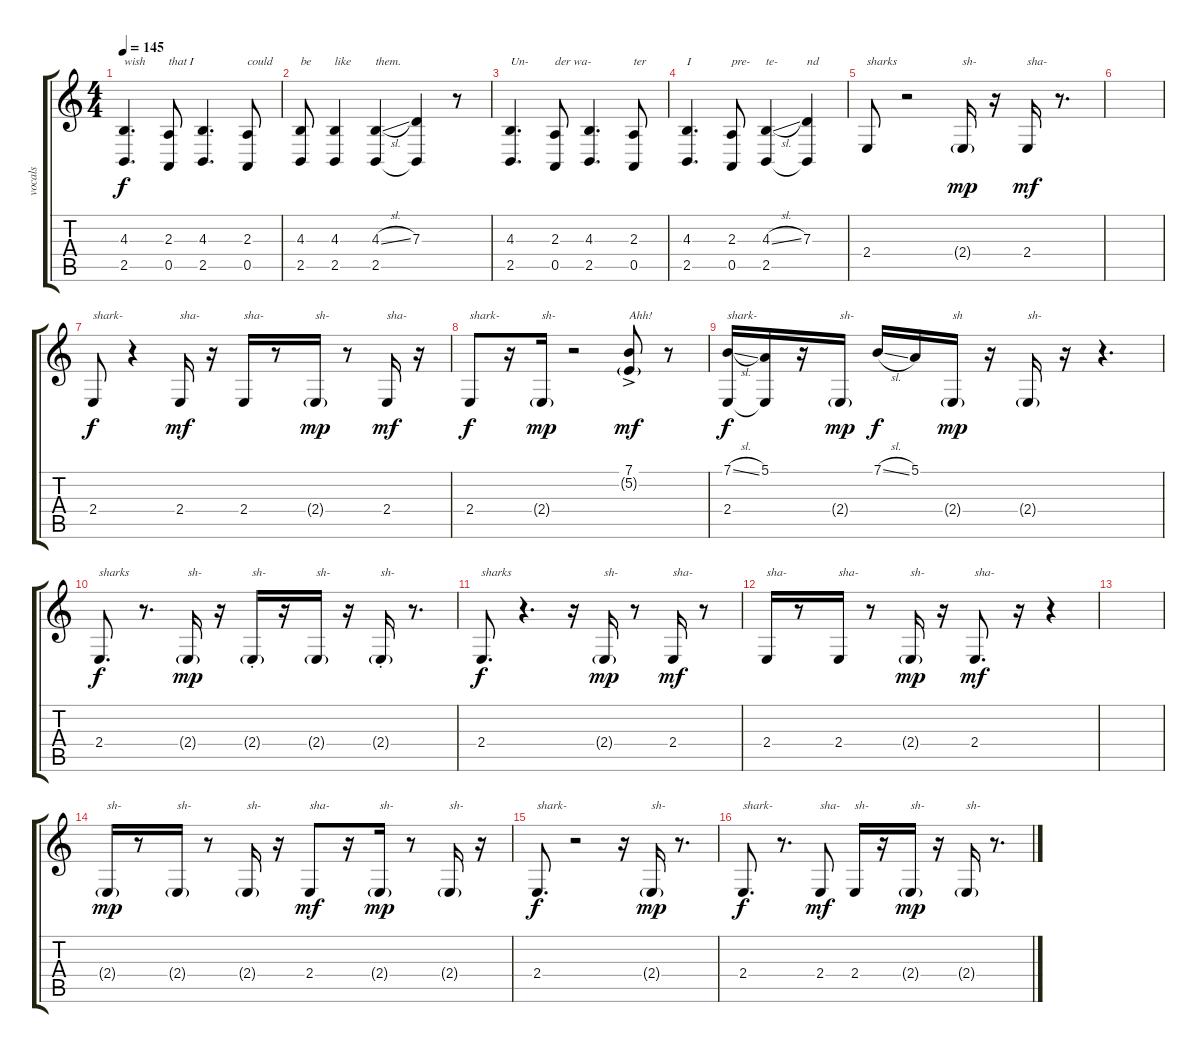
\track ("vocals" "vocals") {instrument lead1square}
\staff {score tabs}
\tuning (E4 B3 G3 D3 A2 E2) {hide}
\ts (4 4)
\tempo 145
\clef g2
\ks c
(4.3 2.5).4{d txt "wish" dy f} (2.3 0.5).8{txt "that I"} (4.3 2.5).4{d} (2.3 0.5).8{txt "could"} |
(4.3 2.5).8{txt "be"} (4.3 2.5).4{txt "like"} (4.3{sl} 2.5).4{txt "them."} (7.3 2.5{t}).4 r.8 |
(4.3 2.5).4{d txt "Un-"} (2.3 0.5).8{txt "der wa-"} (4.3 2.5).4{d} (2.3 0.5).8{txt "ter"} |
(4.3 2.5).4{d txt "I"} (2.3 0.5).8{txt "pre-"} (4.3{sl} 2.5).4{txt "te-"} (7.3 2.5{t}).4{txt "nd"} |
2.4.8{txt "sharks"} r.2 2.4{g}.16{txt "sh-" dy mp} r.16 2.4.16{txt "sha-" dy mf} r.8{d} |
|
2.4.8{txt "shark-" dy f} r.4 2.4.16{txt "sha-" dy mf} r.16 2.4.16{txt "sha-"} r.8 2.4{g}.16{txt "sh-" dy mp} r.8 2.4.16{txt "sha-" dy mf} r.16 |
2.4.8{txt "shark-" dy f} r.16 2.4{g}.16{txt "sh-" dy mp} r.2 (7.1{ac} 5.2{g}).8{txt "Ahh!" dy mf} r.8 |
(7.1{sl} 2.4).16{txt "shark-" dy f} (5.1 2.4{t}).16 r.16 2.4{g}.16{txt "sh-" dy mp} 7.1{sl}.16{dy f} 5.1.16 2.4{g}.16{txt "sh" dy mp} r.16 2.4{g}.16{txt "sh-"} r.16 r.4{d} |
2.4.8{d txt "sharks" dy f} r.8{d} 2.4{g}.16{txt "sh-" dy mp} r.16 2.4{g st}.16{txt "sh-"} r.16 2.4{g}.16{txt "sh-"} r.16 2.4{g st}.16{txt "sh-"} r.8{d} |
2.4.8{d txt "sharks" dy f} r.4{d} r.16 2.4{g}.16{txt "sh-" dy mp} r.8 2.4.16{txt "sha-" dy mf} r.8 |
2.4.16{txt "sha-"} r.8 2.4.16{txt "sha-"} r.8 2.4{g}.16{txt "sh-" dy mp} r.16 2.4.8{d txt "sha-" dy mf} r.16 r.4 |
|
2.4{g}.16{txt "sh-" dy mp} r.8 2.4{g}.16{txt "sh-"} r.8 2.4{g}.16{txt "sh-"} r.16 2.4.8{txt "sha-" dy mf} r.16 2.4{g}.16{txt "sh-" dy mp} r.8 2.4{g}.16{txt "sh-"} r.16 |
2.4.8{d txt "shark-" dy f} r.2 r.16 2.4{g}.16{txt "sh-" dy mp} r.8{d} |
2.4.8{d txt "shark-" dy f} r.8{d} 2.4.8{txt "sha-" dy mf} 2.4.16{txt "sh-"} r.16 2.4{g}.16{txt "sh-" dy mp} r.16 2.4{g}.16{txt "sh-"} r.8{d}
